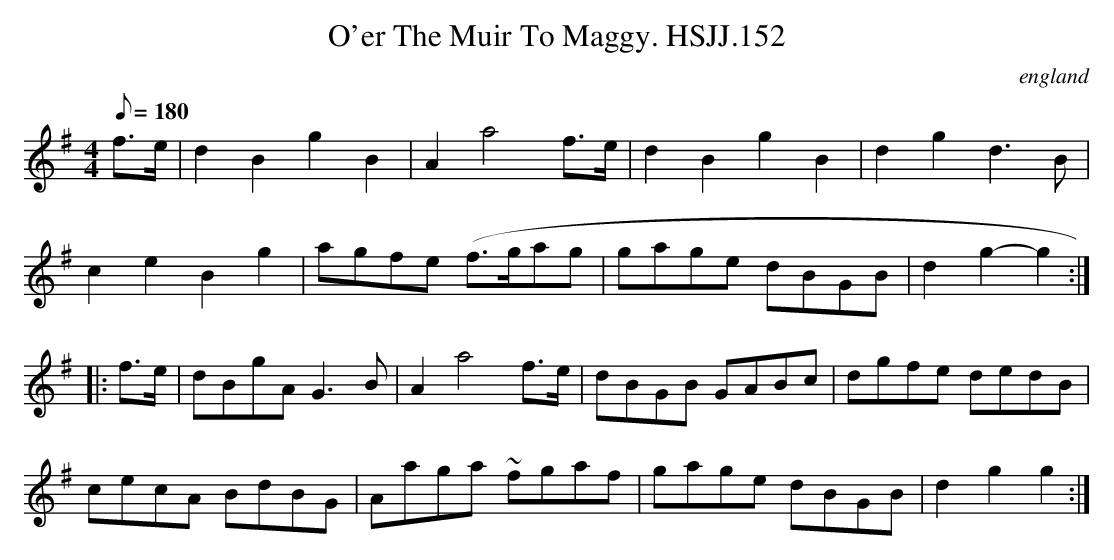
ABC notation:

X:1
T:O'er The Muir To Maggy. HSJJ.152
O:england
M:4/4
L:1/8
Q:180
K:G
f>e|d2B2g2B2|A2a4f>e|d2B2g2B2|d2g2d3B|
c2e2B2g2|agfe (f>gag|gage dBGB|d2g2-g2:|
|:f>e|dBgAG3B|A2a4f>e|dBGB GABc|dgfe dedB|
cecA BdBG|Aaga ~fgaf|gage dBGB|d2g2g2:|]
